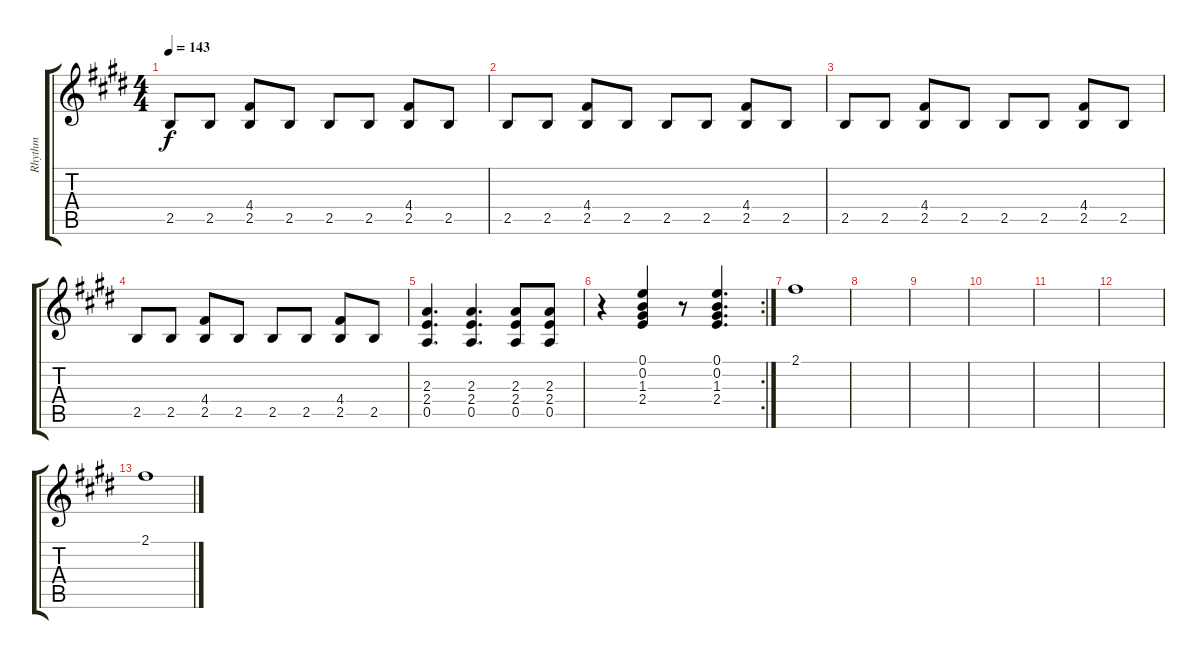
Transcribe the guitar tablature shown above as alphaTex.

\track ("Rhythm" "Rhythm") {instrument electricguitarclean}
\staff {score tabs}
\tuning (E4 B3 G3 D3 A2 E2) {hide}
\ts (4 4)
\tempo 143
\clef g2
\ks e
2.5.8{dy f} 2.5.8 (4.4 2.5).8 2.5.8 2.5.8 2.5.8 (4.4 2.5).8 2.5.8 |
2.5.8 2.5.8 (4.4 2.5).8 2.5.8 2.5.8 2.5.8 (4.4 2.5).8 2.5.8 |
2.5.8 2.5.8 (4.4 2.5).8 2.5.8 2.5.8 2.5.8 (4.4 2.5).8 2.5.8 |
2.5.8 2.5.8 (4.4 2.5).8 2.5.8 2.5.8 2.5.8 (4.4 2.5).8 2.5.8 |
(2.3 2.4 0.5).4{d} (2.3 2.4 0.5).4{d} (2.3 2.4 0.5).8 (2.3 2.4 0.5).8 |
\rc 2
r.4 (0.1 0.2 1.3 2.4).4 r.8 (0.1 0.2 1.3 2.4).4{d} |
2.1.1 |
|
|
|
|
|
2.1.1
